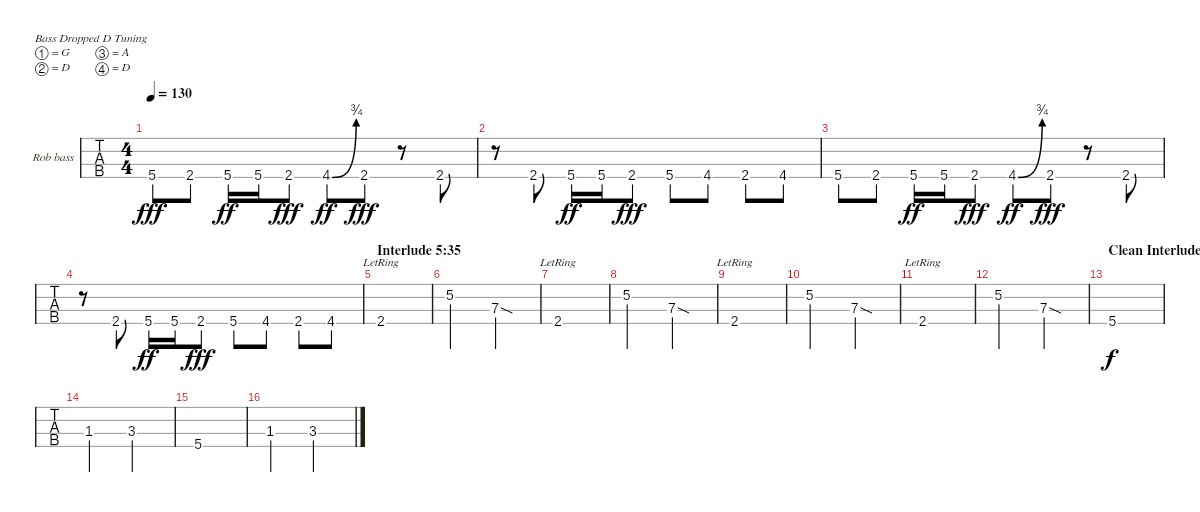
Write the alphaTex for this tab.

\defaultSystemsLayout 4
\bracketExtendMode groupsimilarinstruments
\firstSystemTrackNameOrientation horizontal
\otherSystemsTrackNameOrientation horizontal
\track ("Rob bass" "Rob bass") {instrument electricbassfinger}
\staff {tabs}
\tuning (G2 D2 A1 D1)
\ts (4 4)
\tempo 130
\clef f4
\ks c
5.4.8{dy fff} 2.4.8 5.4{ac}.16{dy ff} 5.4{ac}.16 2.4.8{dy fff} 4.4{be (bend 0 0 60 3) ac}.8{dy ff} 2.4.8{dy fff} r.8 2.4.8 |
r.8 2.4.8 5.4{ac}.16{dy ff} 5.4{ac}.16 2.4.8{dy fff} 5.4.8 4.4.8 2.4.8 4.4.8 |
5.4.8 2.4.8 5.4{ac}.16{dy ff} 5.4{ac}.16 2.4.8{dy fff} 4.4{be (bend 0 0 60 3) ac}.8{dy ff} 2.4.8{dy fff} r.8 2.4.8 |
r.8 2.4.8 5.4{ac}.16{dy ff} 5.4{ac}.16 2.4.8{dy fff} 5.4.8 4.4.8 2.4.8 4.4.8 |
\section ("" "Interlude 5:35")
2.4{lr}.1 |
5.2.2 7.3{sod}.2 |
2.4{lr}.1 |
5.2.2 7.3{sod}.2 |
2.4{lr}.1 |
5.2.2 7.3{sod}.2 |
2.4{lr}.1 |
5.2.2 7.3{sod}.2 |
\section ("" "Clean Interlude 5:50")
5.4.1{dy f} |
1.3.2 3.3.2 |
5.4.1 |
1.3.2 3.3.2
